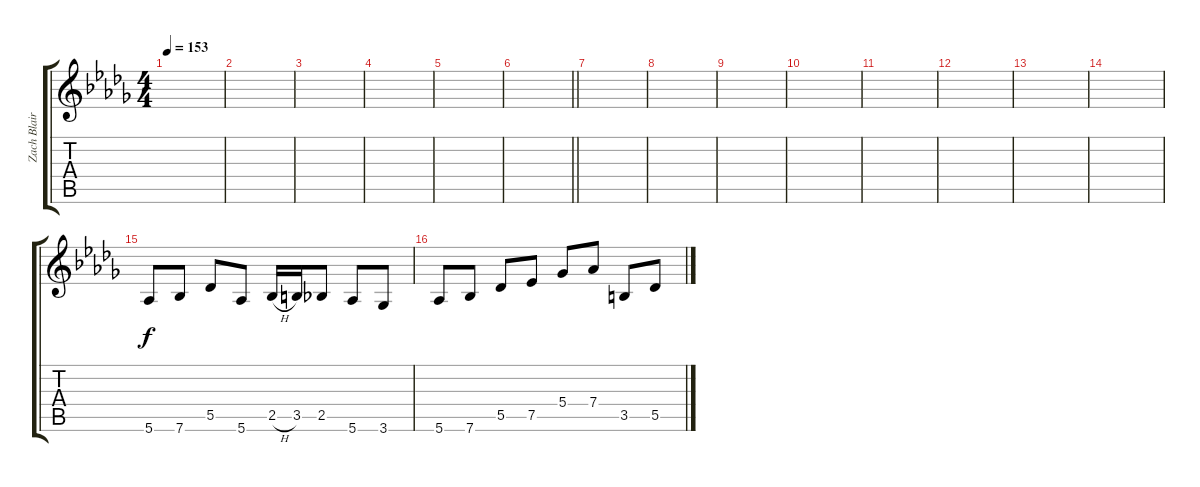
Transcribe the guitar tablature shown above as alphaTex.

\track ("Zach Blair 2" "Zach Blair") {instrument distortionguitar}
\staff {score tabs}
\tuning (Eb4 Bb3 Gb3 Db3 Ab2 Eb2) {hide}
\ts (4 4)
\tempo 153
\clef g2
\ks db
|
|
|
|
|
\barLineRight lightlight
|
|
|
|
|
|
|
|
|
5.6.8 7.6.8 5.5.8 5.6.8 2.5{h}.16 3.5.16 2.5.8 5.6.8 3.6.8 |
5.6.8 7.6.8 5.5.8 7.5.8 5.4.8 7.4.8 3.5.8 5.5.8
